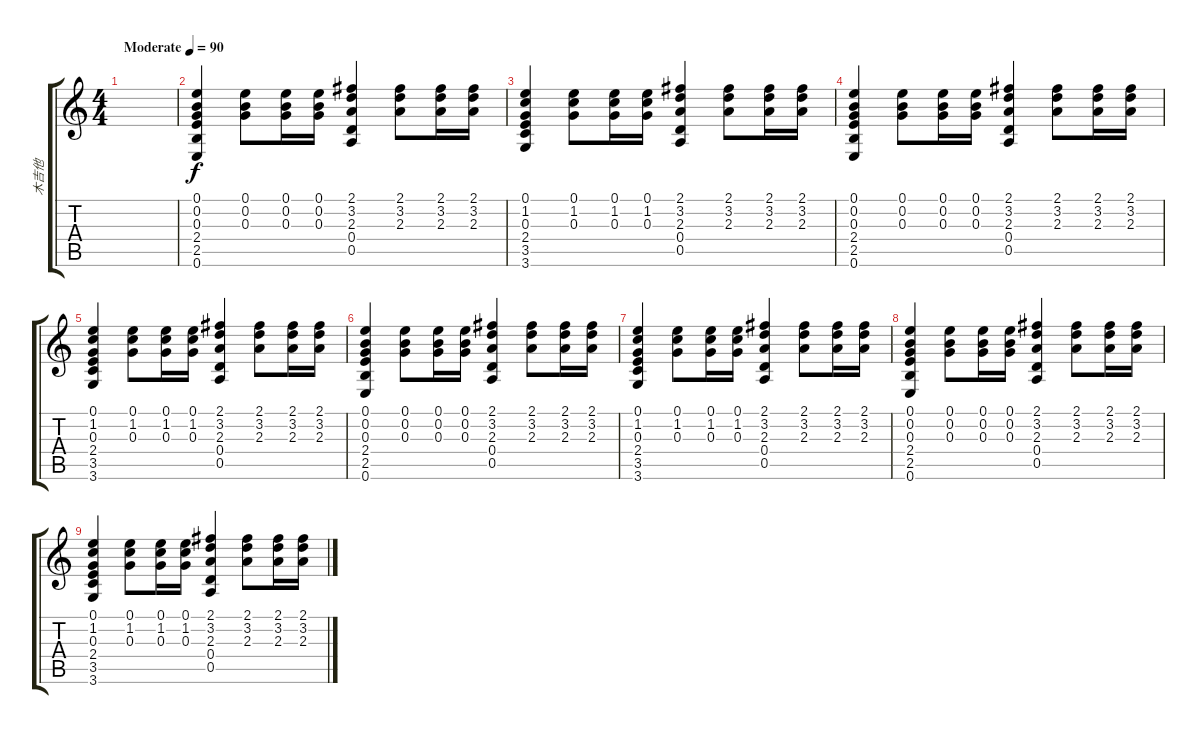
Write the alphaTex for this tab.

\track ("木吉他" "木吉他") {instrument acousticguitarsteel}
\staff {score tabs}
\tuning (E4 B3 G3 D3 A2 E2) {hide}
\ts (4 4)
\tempo (90 "Moderate")
\clef g2
\ks c
|
(0.1 0.2 0.3 2.4 2.5 0.6).4{txt " "} (0.1 0.2 0.3).8 (0.1 0.2 0.3).16 (0.1 0.2 0.3).16 (2.1 3.2 2.3 0.4 0.5).4 (2.1 3.2 2.3).8 (2.1 3.2 2.3).16 (2.1 3.2 2.3).16 |
(0.1 1.2 0.3 2.4 3.5 3.6).4 (0.1 1.2 0.3).8 (0.1 1.2 0.3).16 (0.1 1.2 0.3).16 (2.1 3.2 2.3 0.4 0.5).4 (2.1 3.2 2.3).8 (2.1 3.2 2.3).16 (2.1 3.2 2.3).16 |
(0.1 0.2 0.3 2.4 2.5 0.6).4 (0.1 0.2 0.3).8 (0.1 0.2 0.3).16 (0.1 0.2 0.3).16 (2.1 3.2 2.3 0.4 0.5).4 (2.1 3.2 2.3).8 (2.1 3.2 2.3).16 (2.1 3.2 2.3).16 |
(0.1 1.2 0.3 2.4 3.5 3.6).4 (0.1 1.2 0.3).8 (0.1 1.2 0.3).16 (0.1 1.2 0.3).16 (2.1 3.2 2.3 0.4 0.5).4 (2.1 3.2 2.3).8 (2.1 3.2 2.3).16 (2.1 3.2 2.3).16 |
(0.1 0.2 0.3 2.4 2.5 0.6).4 (0.1 0.2 0.3).8 (0.1 0.2 0.3).16 (0.1 0.2 0.3).16 (2.1 3.2 2.3 0.4 0.5).4 (2.1 3.2 2.3).8 (2.1 3.2 2.3).16 (2.1 3.2 2.3).16 |
(0.1 1.2 0.3 2.4 3.5 3.6).4 (0.1 1.2 0.3).8 (0.1 1.2 0.3).16 (0.1 1.2 0.3).16 (2.1 3.2 2.3 0.4 0.5).4 (2.1 3.2 2.3).8 (2.1 3.2 2.3).16 (2.1 3.2 2.3).16 |
(0.1 0.2 0.3 2.4 2.5 0.6).4 (0.1 0.2 0.3).8 (0.1 0.2 0.3).16 (0.1 0.2 0.3).16 (2.1 3.2 2.3 0.4 0.5).4 (2.1 3.2 2.3).8 (2.1 3.2 2.3).16 (2.1 3.2 2.3).16 |
(0.1 1.2 0.3 2.4 3.5 3.6).4 (0.1 1.2 0.3).8 (0.1 1.2 0.3).16 (0.1 1.2 0.3).16 (2.1 3.2 2.3 0.4 0.5).4 (2.1 3.2 2.3).8 (2.1 3.2 2.3).16 (2.1 3.2 2.3).16
